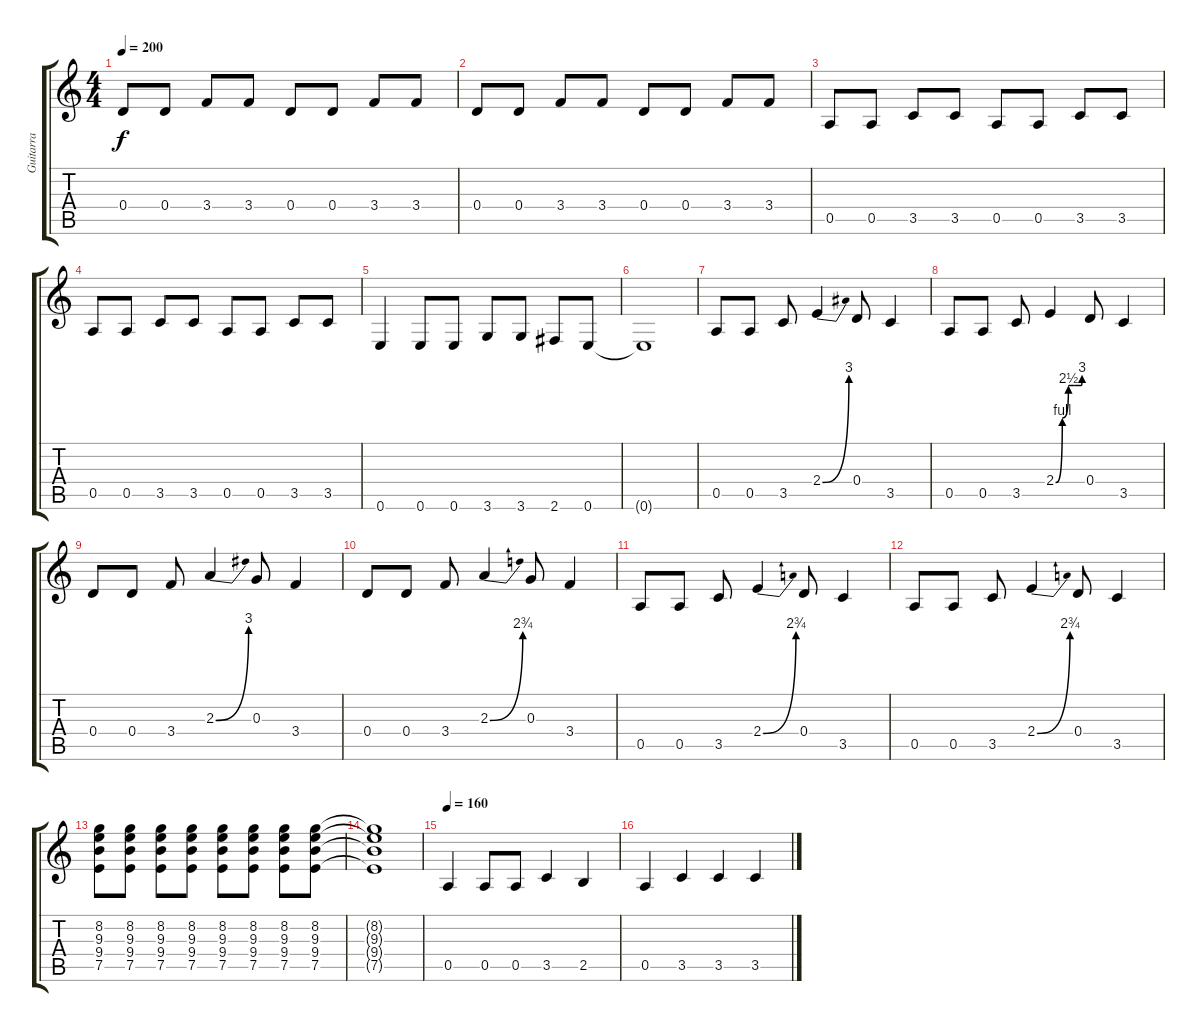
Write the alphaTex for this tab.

\track ("Guitarra" "Guitarra") {instrument distortionguitar}
\staff {score tabs}
\tuning (E4 B3 G3 D3 A2 E2) {hide}
\ts (4 4)
\tempo 200
\clef g2
\ks c
0.4.8{dy f} 0.4.8 3.4.8 3.4.8 0.4.8 0.4.8 3.4.8 3.4.8 |
0.4.8 0.4.8 3.4.8 3.4.8 0.4.8 0.4.8 3.4.8 3.4.8 |
0.5.8 0.5.8 3.5.8 3.5.8 0.5.8 0.5.8 3.5.8 3.5.8 |
0.5.8 0.5.8 3.5.8 3.5.8 0.5.8 0.5.8 3.5.8 3.5.8 |
0.6.4 0.6.8 0.6.8 3.6.8 3.6.8 2.6.8 0.6.8 |
0.6{t}.1 |
0.5.8 0.5.8 3.5.8 2.4{be (bend 0 0 60 12)}.4 0.4.8 3.5.4 |
0.5.8 0.5.8 3.5.8 2.4{be (custom 0 0 15 4 29 10 43 10 58 10 60 12)}.4 0.4.8 3.5.4 |
0.4.8 0.4.8 3.4.8 2.3{be (bend 0 0 60 12)}.4 0.3.8 3.4.4 |
0.4.8 0.4.8 3.4.8 2.3{be (bend 0 0 60 11)}.4 0.3.8 3.4.4 |
0.5.8 0.5.8 3.5.8 2.4{be (bend 0 0 60 11)}.4 0.4.8 3.5.4 |
0.5.8 0.5.8 3.5.8 2.4{be (bend 0 0 60 11)}.4 0.4.8 3.5.4 |
(8.2 9.3 9.4 7.5).8 (8.2 9.3 9.4 7.5).8 (8.2 9.3 9.4 7.5).8 (8.2 9.3 9.4 7.5).8 (8.2 9.3 9.4 7.5).8 (8.2 9.3 9.4 7.5).8 (8.2 9.3 9.4 7.5).8 (8.2 9.3 9.4 7.5).8 |
(8.2{t} 9.3{t} 9.4{t} 7.5{t}).1 |
\tempo 160
0.5.4 0.5.8 0.5.8 3.5.4 2.5.4 |
0.5.4 3.5.4 3.5.4 3.5.4
